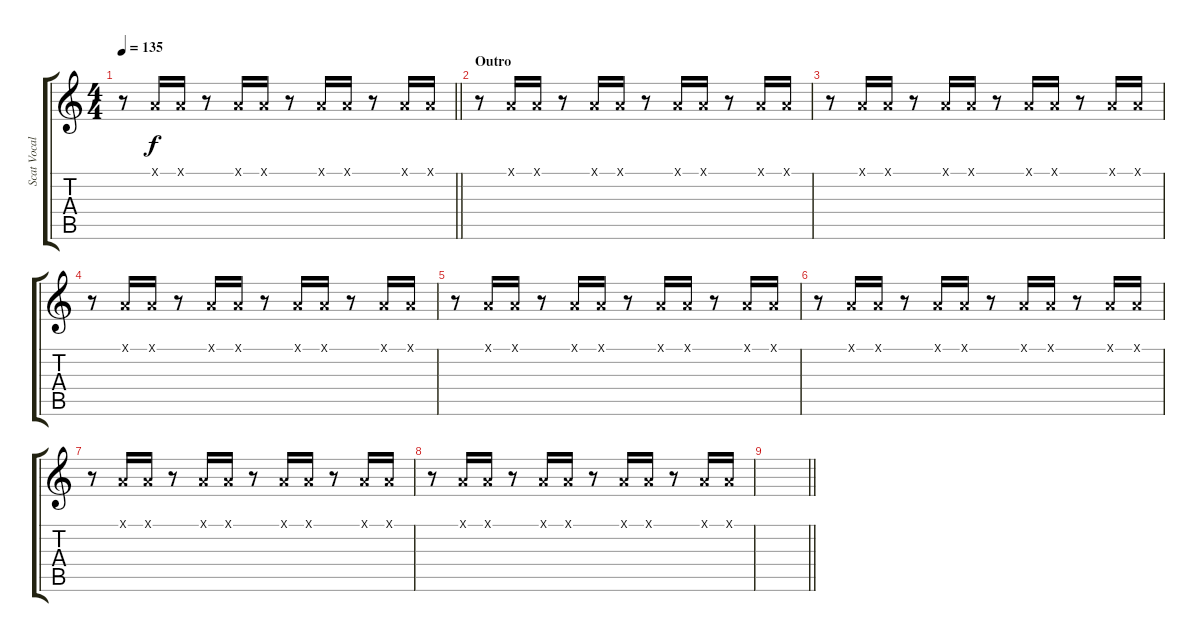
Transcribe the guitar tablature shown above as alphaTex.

\track ("Scat Vocals" "Scat Vocal") {instrument flute}
\staff {score tabs}
\tuning (E4 B3 G3 D3 A2 E2) {hide}
\ts (4 4)
\tempo 135
\clef g2
\barLineRight lightlight
\ks c
r.8{dy f} 5.1{x}.16 5.1{x}.16 r.8 5.1{x}.16 5.1{x}.16 r.8 5.1{x}.16 5.1{x}.16 r.8 5.1{x}.16 5.1{x}.16 |
\section ("" "Outro")
r.8 5.1{x}.16 5.1{x}.16 r.8 5.1{x}.16 5.1{x}.16 r.8 5.1{x}.16 5.1{x}.16 r.8 5.1{x}.16 5.1{x}.16 |
r.8 5.1{x}.16 5.1{x}.16 r.8 5.1{x}.16 5.1{x}.16 r.8 5.1{x}.16 5.1{x}.16 r.8 5.1{x}.16 5.1{x}.16 |
r.8 5.1{x}.16 5.1{x}.16 r.8 5.1{x}.16 5.1{x}.16 r.8 5.1{x}.16 5.1{x}.16 r.8 5.1{x}.16 5.1{x}.16 |
r.8 5.1{x}.16 5.1{x}.16 r.8 5.1{x}.16 5.1{x}.16 r.8 5.1{x}.16 5.1{x}.16 r.8 5.1{x}.16 5.1{x}.16 |
r.8 5.1{x}.16 5.1{x}.16 r.8 5.1{x}.16 5.1{x}.16 r.8 5.1{x}.16 5.1{x}.16 r.8 5.1{x}.16 5.1{x}.16 |
r.8 5.1{x}.16 5.1{x}.16 r.8 5.1{x}.16 5.1{x}.16 r.8 5.1{x}.16 5.1{x}.16 r.8 5.1{x}.16 5.1{x}.16 |
r.8 5.1{x}.16 5.1{x}.16 r.8 5.1{x}.16 5.1{x}.16 r.8 5.1{x}.16 5.1{x}.16 r.8 5.1{x}.16 5.1{x}.16 |
\barLineRight lightlight
